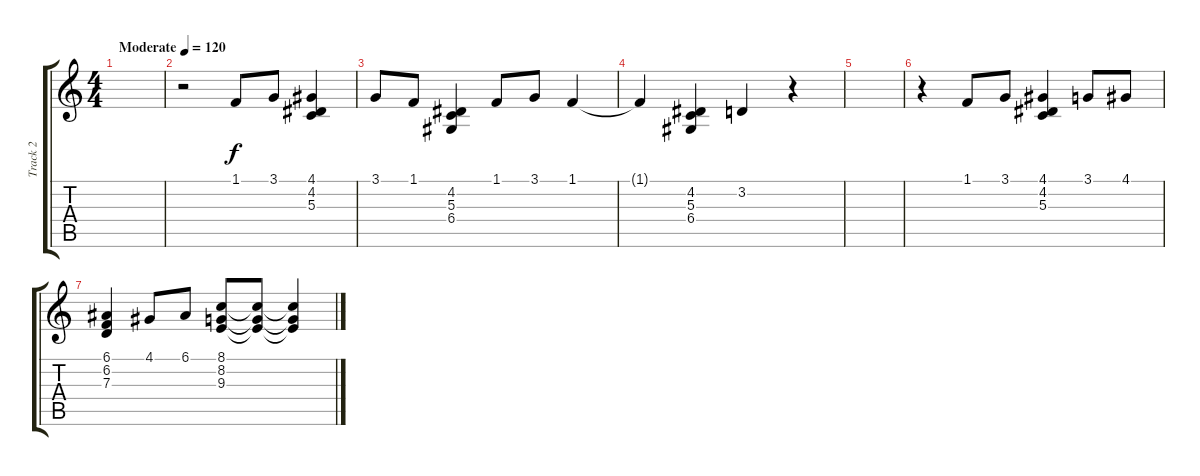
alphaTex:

\track ("Track 2" "Track 2") {instrument piccolo}
\staff {score tabs}
\tuning (E4 B3 G3 D3 A2 E2) {hide}
\ts (4 4)
\tempo (120 "Moderate")
\clef g2
\ks c
|
r.2 1.1.8 3.1.8 (4.1 4.2 5.3).4 |
3.1.8 1.1.8 (4.2 5.3 6.4).4 1.1.8 3.1.8 1.1.4 |
1.1{t}.4 (4.2 5.3 6.4).4 3.2.4 r.4 |
|
r.4 1.1.8 3.1.8 (4.1 4.2 5.3).4 3.1.8 4.1.8 |
(6.1 6.2 7.3).4 4.1.8 6.1.8 (8.1 8.2 9.3).8 (8.1{t} 8.2{t} 9.3{t}).8 (8.1{t} 8.2{t} 9.3{t}).4
